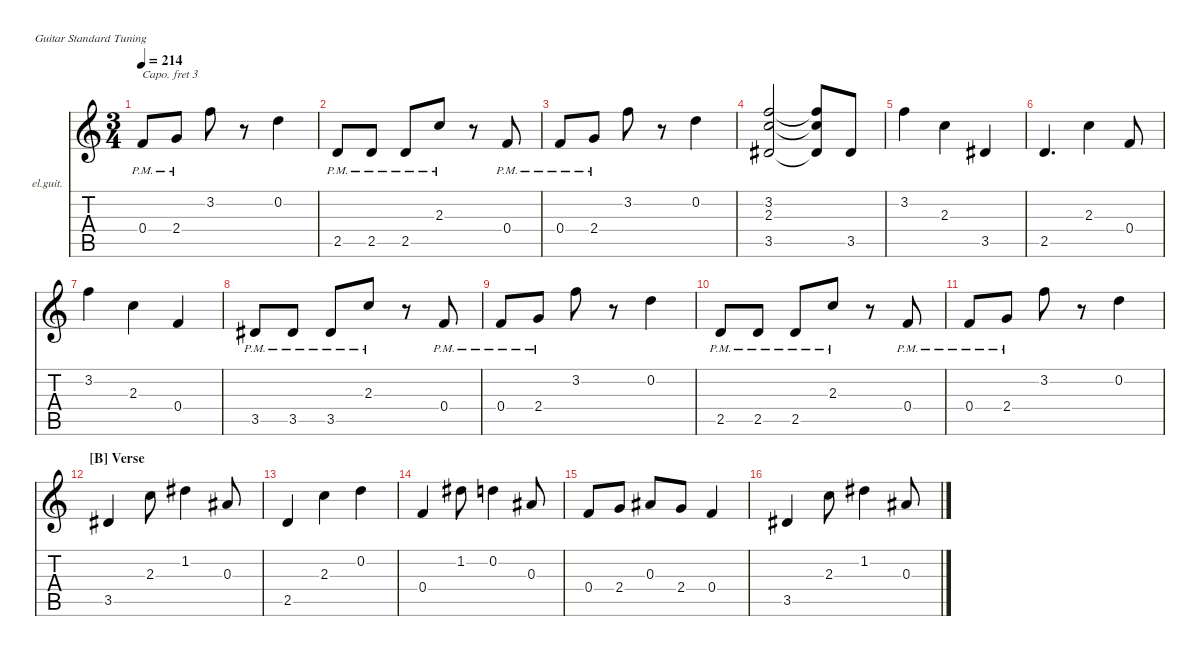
\hideDynamics
\bracketExtendMode nobrackets
\firstSystemTrackNameOrientation horizontal
\otherSystemsTrackNameOrientation horizontal
\track ("Clean Guitar" "el.guit.") {instrument electricguitarclean}
\staff {score tabs}
\capo 3
\tuning (E4 B3 G3 D3 A2 E2)
\ts (3 4)
\tempo 214
\clef g2
\ks aminor
0.4{pm}.8{dy mf beam Up} 2.4{pm}.8{beam Up} 3.2.8{beam Down} r.8{beam Down} 0.2.4{beam Down} |
2.5{pm}.8{beam Up} 2.5{pm}.8{beam Up} 2.5{pm}.8{beam Up} 2.3{pm}.8{beam Up} r.8{beam Up} 0.4{pm}.8{beam Up} |
0.4{pm}.8{beam Up} 2.4{pm}.8{beam Up} 3.2.8{beam Down} r.8{beam Down} 0.2.4{beam Down} |
(3.5{acc #} 2.3 3.2).2{beam Up} (3.5{t acc #} 2.3{t} 3.2{t}).8{beam Up} 3.5{acc #}.8{beam Up} |
3.2.4{beam Down} 2.3.4{beam Down} 3.5{acc #}.4{beam Up} |
2.5.4{d beam Up} 2.3.4{beam Down} 0.4.8{beam Up} |
3.2.4{beam Down} 2.3.4{beam Down} 0.4.4{beam Up} |
3.5{pm acc #}.8{beam Up} 3.5{pm acc #}.8{beam Up} 3.5{pm acc #}.8{beam Up} 2.3{pm}.8{beam Up} r.8{beam Up} 0.4{pm}.8{beam Up} |
0.4{pm}.8{beam Up} 2.4{pm}.8{beam Up} 3.2.8{beam Down} r.8{beam Down} 0.2.4{beam Down} |
2.5{pm}.8{beam Up} 2.5{pm}.8{beam Up} 2.5{pm}.8{beam Up} 2.3{pm}.8{beam Up} r.8{beam Up} 0.4{pm}.8{beam Up} |
0.4{pm}.8{beam Up} 2.4{pm}.8{beam Up} 3.2.8{beam Down} r.8{beam Down} 0.2.4{beam Down} |
\section ("B" "Verse")
3.5{acc #}.4{beam Up} 2.3.8{beam Down} 1.2{acc #}.4{beam Down} 0.3{acc #}.8{beam Up} |
2.5.4{beam Up} 2.3.4{beam Down} 0.2.4{beam Down} |
0.4.4{beam Up} 1.2{acc #}.8{beam Down} 0.2.4{beam Down} 0.3{acc #}.8{beam Up} |
0.4.8{beam Up} 2.4.8{beam Up} 0.3{acc #}.8{beam Up} 2.4.8{beam Up} 0.4.4{beam Up} |
3.5{acc #}.4{beam Up} 2.3.8{beam Down} 1.2{acc #}.4{beam Down} 0.3{acc #}.8{beam Up}
